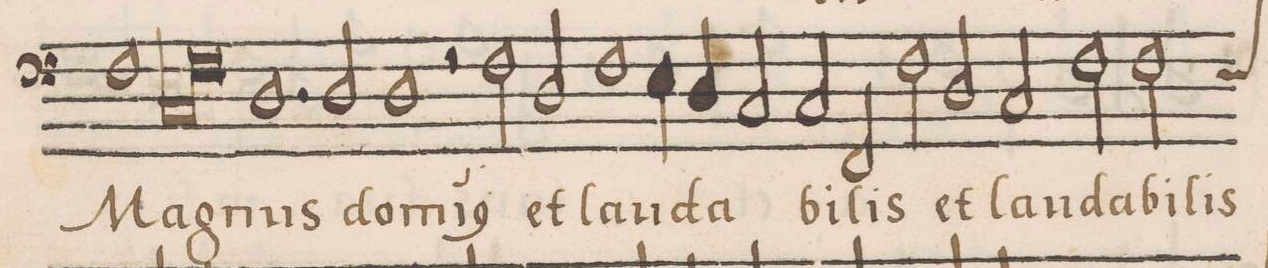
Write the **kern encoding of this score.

**kern	**text
*I"BASSVS	*
*clefF4	*
*k[]	*
*met(C)	*
*M2/1	*
1F\	Ma-
*lig	*
1C/	-gnus
=58-	=58-
1F\	.
*Xlig	*
1.D\	do-
=59-	=59-
2D/	-mi-
1D\	-(nus)
=60-	=60-
2r	.
2F\	et
2D/	.
1F\	lau-
=61-	=61-
4E\	.
4D/	-da-
2C/	.
2C/	-bi-
=62-	=62-
2FF/	-lis
2F\	et
2D/	lau-
2C/	-da-
=63-	=63-
2F\	-bi-
*custos:E	*
2F\	-lis
*-	*-
